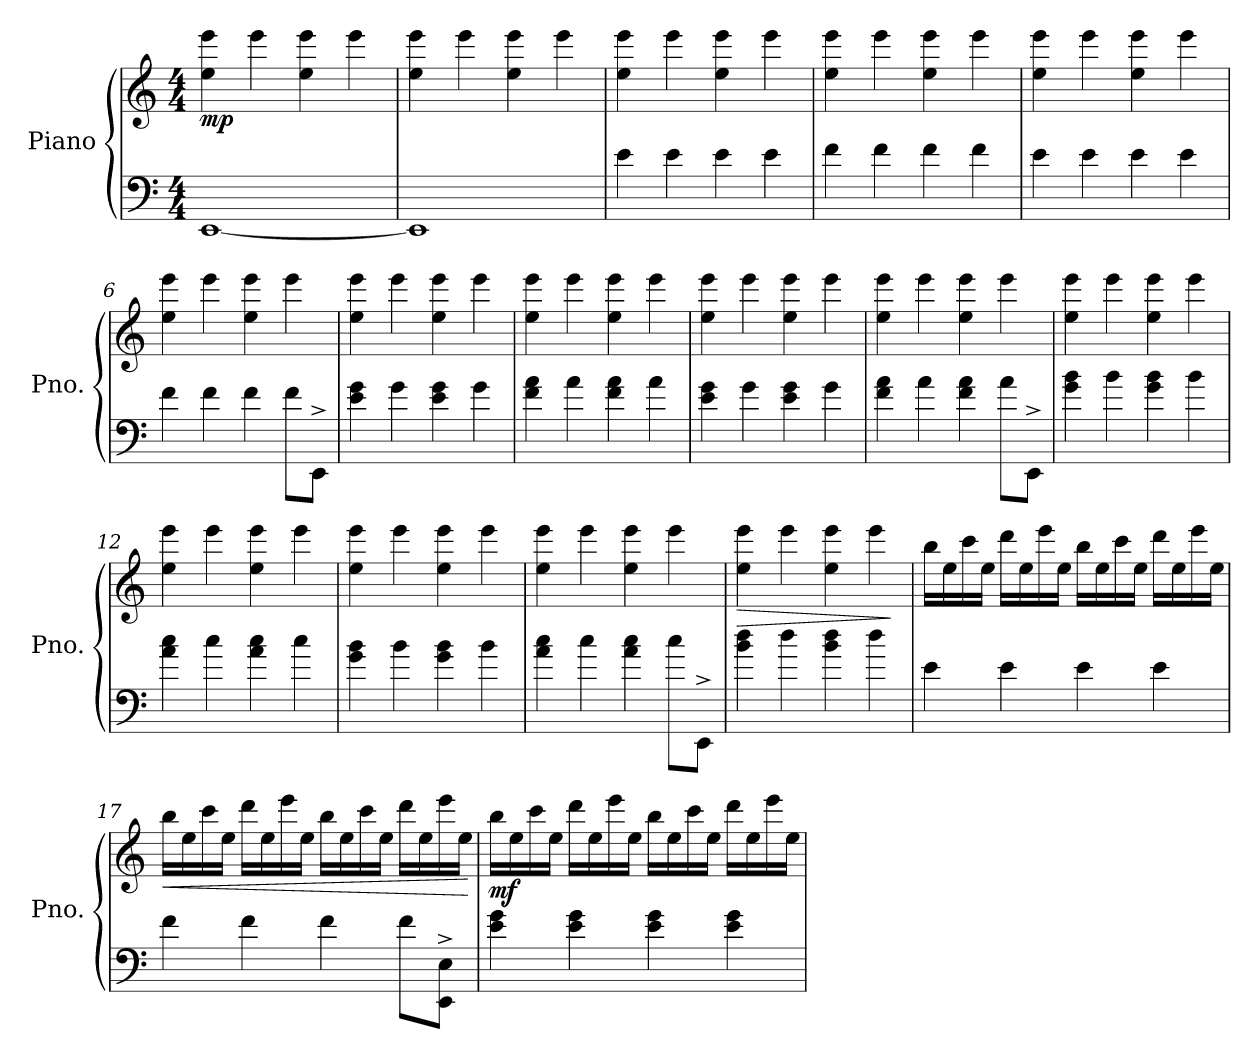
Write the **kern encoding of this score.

**kern	**kern	**dynam
*part1	*part1	*part1
*staff2	*staff1	*staff1/2
*I"Piano	*	*
*I'Pno.	*	*
*clefF4	*clefG2	*
*k[]	*k[]	*
*M4/4	*M4/4	*
*MM90	*MM90	*
=1	=1	=1
!	!	!LO:DY:b
[1EE	4ee\ 4eee\	mp
.	4eee\	.
.	4ee\ 4eee\	.
.	4eee\	.
=2	=2	=2
1EE]	4ee\ 4eee\	.
.	4eee\	.
.	4ee\ 4eee\	.
.	4eee\	.
=3	=3	=3
4e\	4ee\ 4eee\	.
4e\	4eee\	.
4e\	4ee\ 4eee\	.
4e\	4eee\	.
=4	=4	=4
4f\	4ee\ 4eee\	.
4f\	4eee\	.
4f\	4ee\ 4eee\	.
4f\	4eee\	.
=5	=5	=5
4e\	4ee\ 4eee\	.
4e\	4eee\	.
4e\	4ee\ 4eee\	.
4e\	4eee\	.
=6	=6	=6
4f\	4ee\ 4eee\	.
4f\	4eee\	.
4f\	4ee\ 4eee\	.
8f\L	4eee\	.
8EE^\J	.	.
!!LO:LB:g=z
=7	=7	=7
4e\ 4g\	4ee\ 4eee\	.
4g\	4eee\	.
4e\ 4g\	4ee\ 4eee\	.
4g\	4eee\	.
=8	=8	=8
4f\ 4a\	4ee\ 4eee\	.
4a\	4eee\	.
4f\ 4a\	4ee\ 4eee\	.
4a\	4eee\	.
=9	=9	=9
4e\ 4g\	4ee\ 4eee\	.
4g\	4eee\	.
4e\ 4g\	4ee\ 4eee\	.
4g\	4eee\	.
=10	=10	=10
4f\ 4a\	4ee\ 4eee\	.
4a\	4eee\	.
4f\ 4a\	4ee\ 4eee\	.
8a\L	4eee\	.
8EE^\J	.	.
=11	=11	=11
4g\ 4b\	4ee\ 4eee\	.
4b\	4eee\	.
4g\ 4b\	4ee\ 4eee\	.
4b\	4eee\	.
=12	=12	=12
4a\ 4cc\	4ee\ 4eee\	.
4cc\	4eee\	.
4a\ 4cc\	4ee\ 4eee\	.
4cc\	4eee\	.
!!LO:LB:g=z
=13	=13	=13
4g\ 4b\	4ee\ 4eee\	.
4b\	4eee\	.
4g\ 4b\	4ee\ 4eee\	.
4b\	4eee\	.
=14	=14	=14
4a\ 4cc\	4ee\ 4eee\	.
4cc\	4eee\	.
4a\ 4cc\	4ee\ 4eee\	.
8cc\L	4eee\	.
8EE^\J	.	.
=15	=15	=15
!	!	!LO:HP:b
4b\ 4dd\	4ee\ 4eee\	>
4dd\	4eee\	.
4b\ 4dd\	4ee\ 4eee\	.
4dd\	4eee\	.
.	.	]
=16	=16	=16
4e\	16bb\LL	.
.	16ee\	.
.	16ccc\	.
.	16ee\JJ	.
4e\	16ddd\LL	.
.	16ee\	.
.	16eee\	.
.	16ee\JJ	.
4e\	16bb\LL	.
.	16ee\	.
.	16ccc\	.
.	16ee\JJ	.
4e\	16ddd\LL	.
.	16ee\	.
.	16eee\	.
.	16ee\JJ	.
!!LO:LB:g=z
=17	=17	=17
!	!	!LO:HP:b
4f\	16bb\LL	<
.	16ee\	.
.	16ccc\	.
.	16ee\JJ	.
4f\	16ddd\LL	.
.	16ee\	.
.	16eee\	.
.	16ee\JJ	.
4f\	16bb\LL	.
.	16ee\	.
.	16ccc\	.
.	16ee\JJ	.
8f\L	16ddd\LL	.
.	16ee\	.
8EE\^ 8E\^J	16eee\	.
.	16ee\JJ	.
.	.	[
=18	=18	=18
!	!	!LO:DY:b
4e\ 4g\	16bb\LL	mf
.	16ee\	.
.	16ccc\	.
.	16ee\JJ	.
4e\ 4g\	16ddd\LL	.
.	16ee\	.
.	16eee\	.
.	16ee\JJ	.
4e\ 4g\	16bb\LL	.
.	16ee\	.
.	16ccc\	.
.	16ee\JJ	.
4e\ 4g\	16ddd\LL	.
.	16ee\	.
.	16eee\	.
.	16ee\JJ	.
=	=	=
*-	*-	*-
